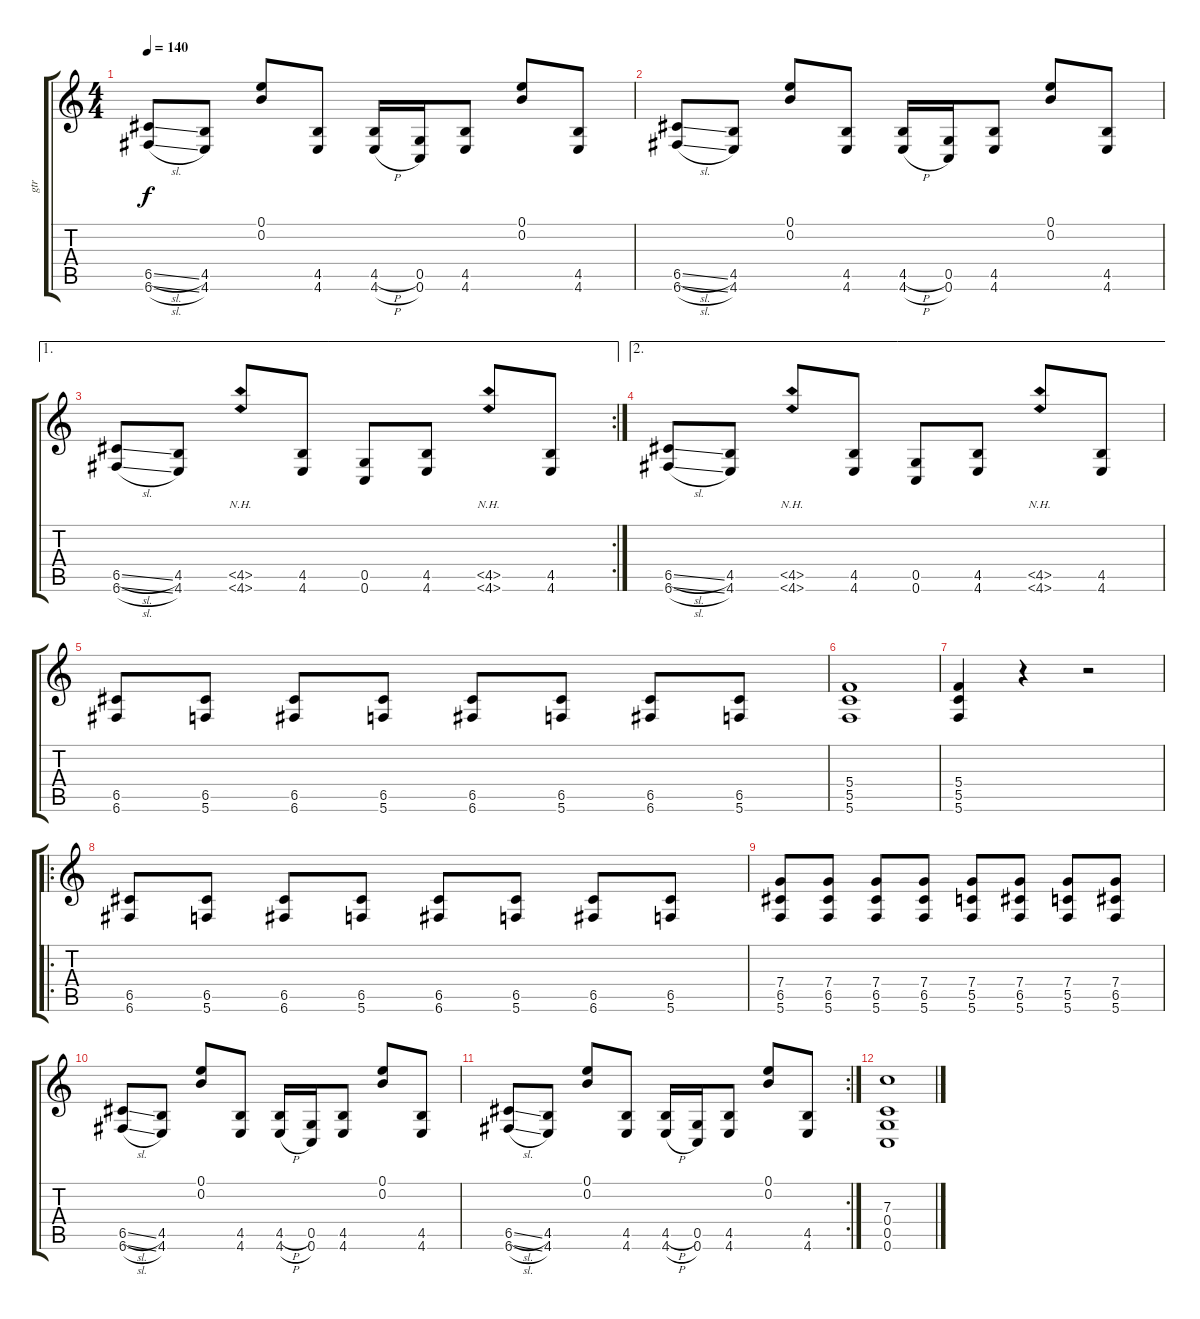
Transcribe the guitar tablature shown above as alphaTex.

\track ("gtr" "gtr") {instrument distortionguitar}
\staff {score tabs}
\tuning (E4 B3 F3 C3 G2 C2) {hide}
\ts (4 4)
\tempo 140
\clef g2
\ks c
(6.5{sl} 6.6{sl}).8{dy f} (4.5 4.6).8 (0.1 0.2).8 (4.5 4.6).8 (4.5{h} 4.6{h}).16 (0.5 0.6).16 (4.5 4.6).8 (0.1 0.2).8 (4.5 4.6).8 |
(6.5{sl} 6.6{sl}).8 (4.5 4.6).8 (0.1 0.2).8 (4.5 4.6).8 (4.5{h} 4.6{h}).16 (0.5 0.6).16 (4.5 4.6).8 (0.1 0.2).8 (4.5 4.6).8 |
\ae 1
\rc 2
(6.5{sl} 6.6{sl}).8 (4.5 4.6).8 (4.5{nh} 4.6{nh}).8 (4.5 4.6).8 (0.5 0.6).8 (4.5 4.6).8 (4.5{nh} 4.6{nh}).8 (4.5 4.6).8 |
\ae 2
(6.5{sl} 6.6{sl}).8 (4.5 4.6).8 (4.5{nh} 4.6{nh}).8 (4.5 4.6).8 (0.5 0.6).8 (4.5 4.6).8 (4.5{nh} 4.6{nh}).8 (4.5 4.6).8 |
(6.5 6.6).8 (6.5 5.6).8 (6.5 6.6).8 (6.5 5.6).8 (6.5 6.6).8 (6.5 5.6).8 (6.5 6.6).8 (6.5 5.6).8 |
(5.4 5.5 5.6).1 |
(5.4 5.5 5.6).4 r.4 r.2 |
\ro
(6.5 6.6).8 (6.5 5.6).8 (6.5 6.6).8 (6.5 5.6).8 (6.5 6.6).8 (6.5 5.6).8 (6.5 6.6).8 (6.5 5.6).8 |
(7.4 6.5 5.6).8 (7.4 6.5 5.6).8 (7.4 6.5 5.6).8 (7.4 6.5 5.6).8 (7.4 5.5 5.6).8 (7.4 6.5 5.6).8 (7.4 5.5 5.6).8 (7.4 6.5 5.6).8 |
(6.5{sl} 6.6{sl}).8 (4.5 4.6).8 (0.1 0.2).8 (4.5 4.6).8 (4.5{h} 4.6{h}).16 (0.5 0.6).16 (4.5 4.6).8 (0.1 0.2).8 (4.5 4.6).8 |
\rc 2
(6.5{sl} 6.6{sl}).8 (4.5 4.6).8 (0.1 0.2).8 (4.5 4.6).8 (4.5{h} 4.6{h}).16 (0.5 0.6).16 (4.5 4.6).8 (0.1 0.2).8 (4.5 4.6).8 |
(7.3 0.4 0.5 0.6).1
